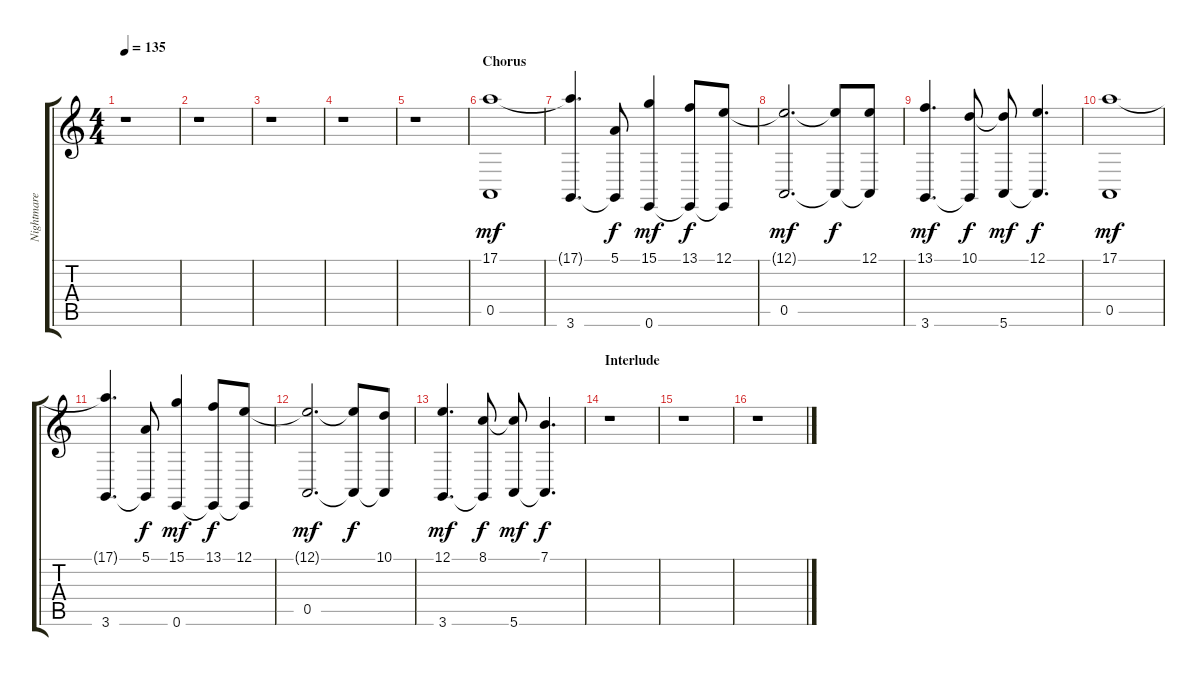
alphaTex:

\track ("Nightmare Industrie Synthétiseur 1" "Nightmare ") {instrument honkytonkpiano}
\staff {score tabs}
\tuning (E4 B3 G3 D3 A2 E2) {hide}
\ts (4 4)
\tempo 135
\clef g2
\ks c
r.1{dy f} |
r.1 |
r.1 |
r.1 |
r.1 |
\section ("" "Chorus")
(17.1 0.5).1{dy mf} |
(17.1{t} 3.6).4{d} (5.1 3.6{t}).8{dy f} (15.1 0.6).4{dy mf} (13.1 0.6{t}).8{dy f} (12.1 0.6{t}).8 |
(12.1{t} 0.5).2{d dy mf} (12.1{t} 0.5{t}).8{dy f} (12.1 0.5{t}).8 |
(13.1 3.6).4{d dy mf} (10.1 3.6{t}).8{dy f} (10.1{t} 5.6).8{dy mf} (12.1 5.6{t}).4{d dy f} |
(17.1 0.5).1{dy mf} |
(17.1{t} 3.6).4{d} (5.1 3.6{t}).8{dy f} (15.1 0.6).4{dy mf} (13.1 0.6{t}).8{dy f} (12.1 0.6{t}).8 |
(12.1{t} 0.5).2{d dy mf} (12.1{t} 0.5{t}).8{dy f} (10.1 0.5{t}).8 |
(12.1 3.6).4{d dy mf} (8.1 3.6{t}).8{dy f} (8.1{t} 5.6).8{dy mf} (7.1 5.6{t}).4{d dy f} |
\section ("" "Interlude")
r.1 |
r.1 |
r.1
